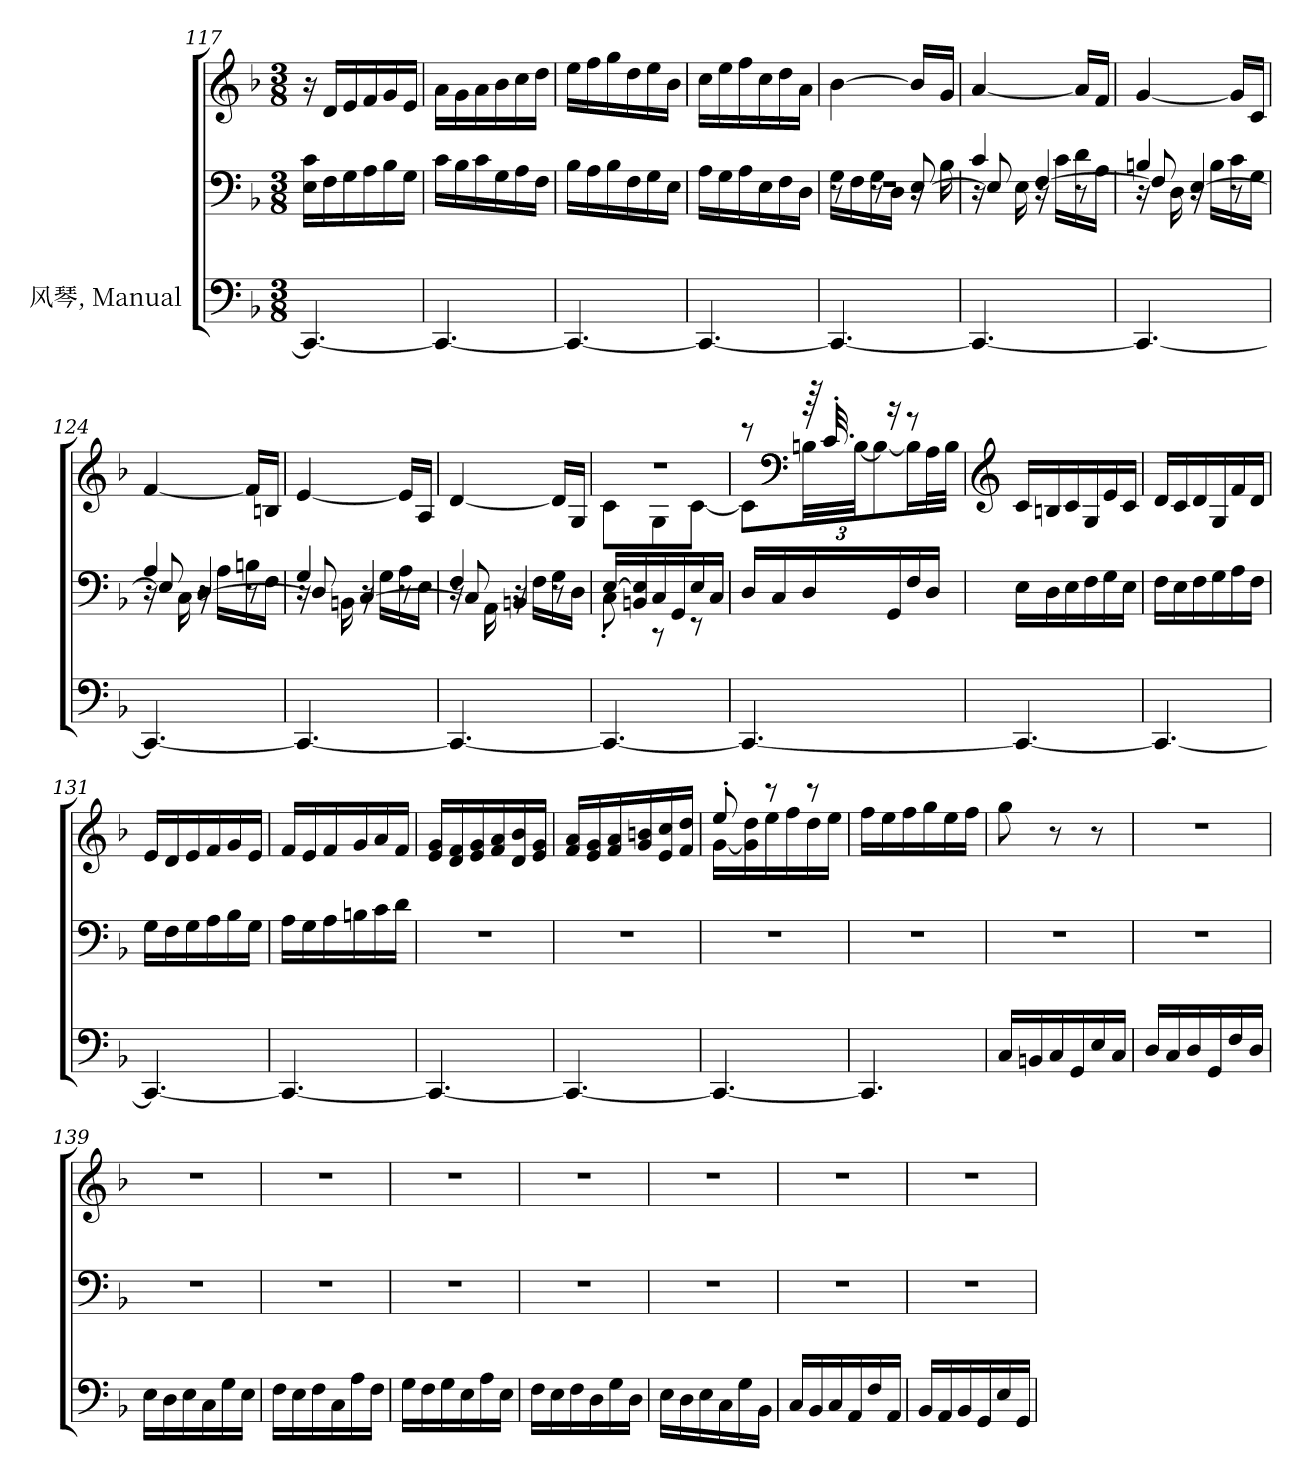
**kern	**kern	**kern
*part1	*part1	*part1
*staff3	*staff2	*staff1
*I"风琴, Manual	*	*
*clefF4	*clefF4	*clefG2
*k[b-]	*k[b-]	*k[b-]
*M3/8	*M3/8	*M3/8
=117	=117	=117
4.CC/_	16E\ 16c\LL	16r
.	16F\	16d/LL
.	16G\	16e/
.	16A\	16f/
.	16B-\	16g/
.	16G\JJ	16e/JJ
=118	=118	=118
4.CC/_	16c\LL	16a\LL
.	16B-\	16g\
.	16c\	16a\
.	16G\	16b-\
.	16A\	16cc\
.	16F\JJ	16dd\JJ
=119	=119	=119
4.CC/_	16B-\LL	16ee\LL
.	16A\	16ff\
.	16B-\	16gg\
.	16F\	16dd\
.	16G\	16ee\
.	16E\JJ	16b-\JJ
=120	=120	=120
4.CC/_	16A\LL	16cc\LL
.	16G\	16ee\
.	16A\	16ff\
.	16E\	16cc\
.	16F\	16dd\
.	16D\JJ	16a\JJ
=121	=121	=121
*	*^	*
*	*	*^	*
4.CC/_	4.r	16G\LL	8r	[4b-\
.	.	16F\	.	.
.	.	16G\	8r	.
.	.	16D\JJ	.	.
.	.	16r	[8E/	16b-/LL]
.	.	16B-\	.	16g/JJ
!!LO:LB:g=z
=122	=122	=122	=122	=122
4.CC/_	4c/	16r	8E/]	[4a/
.	.	16E\	.	.
.	.	16r	[4F/	.
.	.	16c\LL	.	.
.	8r	16d\	.	16a/LL]
.	.	16A\JJ	.	16f/JJ
=123	=123	=123	=123	=123
4.CC/_	4Bn/	16r	8F/]	[4g/
.	.	16D\	.	.
.	.	16r	[4E/	.
.	.	16B\LL	.	.
.	8r	16c\	.	16g/LL]
.	.	16G\JJ	.	16c/JJ
=124	=124	=124	=124	=124
4.CC/_	4A/	16r	8E/]	[4f/
.	.	16C\	.	.
.	.	16r	[4D/	.
.	.	16A\LL	.	.
.	8r	16Bn\	.	16f/LL]
.	.	16F\JJ	.	16Bn/JJ
=125	=125	=125	=125	=125
4.CC/_	4G/	16r	8D/]	[4e/
.	.	16BBn\	.	.
.	.	16r	[4C/	.
.	.	16G\LL	.	.
.	8r	16A\	.	16e/LL]
.	.	16E\JJ	.	16A/JJ
=126	=126	=126	=126	=126
4.CC/_	4F/	16r	8C/]	[4d/
.	.	16AA\	.	.
.	.	16r	4BBn/	.
.	.	16F\LL	.	.
.	8r	16G\	.	16d/LL]
.	.	16D\JJ	.	16G/JJ
*	*	*v	*v	*
!!LO:PB:g=z
=127	=127	=127	=127
*	*	*	*^
4.CC/_	[16E/LL	8C'\	4.r	8c\L
.	16BBn/ 16E/]	.	.	.
.	16C/	8r	.	8G\
.	16GG/	.	.	.
.	16E/	8r	.	[8c\J
.	16C/JJ	.	.	.
*	*v	*v	*	*
=128	=128	=128	=128
4.CC/_	16D/LL	8r	8c\L]
.	16C/	.	.
*	*	*clefF4	*
*	*	*	*Xbrackettup
.	16D/	64r	48Bn\LL
.	.	32.c'/	.
.	.	.	[48B\JJ
.	.	.	12B\_
.	16GG/	16r	.
.	16F/	8r	16B\L]
.	16D/JJ	.	32A\L
.	.	.	32B\JJJ
*	*	*v	*v
=129	=129	=129
*	*	*clefG2
4.CC/_	16E\LL	16c/LL
.	16D\	16Bn/
.	16E\	16c/
.	16F\	16G/
.	16G\	16e/
.	16E\JJ	16c/JJ
=130	=130	=130
4.CC/_	16F\LL	16d/LL
.	16E\	16c/
.	16F\	16d/
.	16G\	16G/
.	16A\	16f/
.	16F\JJ	16d/JJ
=131	=131	=131
4.CC/_	16G\LL	16e/LL
.	16F\	16d/
.	16G\	16e/
.	16A\	16f/
.	16B-\	16g/
.	16G\JJ	16e/JJ
!!LO:LB:g=z
=132	=132	=132
4.CC/_	16A\LL	16f/LL
.	16G\	16e/
.	16A\	16f/
.	16Bn\	16g/
.	16c\	16a/
.	16d\JJ	16f/JJ
=133	=133	=133
4.CC/_	4.r	16e/ 16g/LL
.	.	16d/ 16f/
.	.	16e/ 16g/
.	.	16f/ 16a/
.	.	16d/ 16b-/
.	.	16e/ 16g/JJ
=134	=134	=134
4.CC/_	4.r	16f/ 16a/LL
.	.	16e/ 16g/
.	.	16f/ 16a/
.	.	16g/ 16bn/
.	.	16e/ 16cc/
.	.	16f/ 16dd/JJ
=135	=135	=135
*	*	*^
4.CC/_	4.r	8ee'/	[16g\LL
.	.	.	16g\] 16dd\
.	.	8r	16ee\
.	.	.	16ff\
.	.	8r	16dd\
.	.	.	16ee\JJ
*	*	*v	*v
=136	=136	=136
4.CC/]	4.r	16ff\LL
.	.	16ee\
.	.	16ff\
.	.	16gg\
.	.	16ee\
.	.	16ff\JJ
=137	=137	=137
16C/LL	4.r	8gg\
16BBn/	.	.
16C/	.	8r
16GG/	.	.
16E/	.	8r
16C/JJ	.	.
!!LO:LB:g=z
=138	=138	=138
16D/LL	4.r	4.r
16C/	.	.
16D/	.	.
16GG/	.	.
16F/	.	.
16D/JJ	.	.
=139	=139	=139
16E\LL	4.r	4.r
16D\	.	.
16E\	.	.
16C\	.	.
16G\	.	.
16E\JJ	.	.
=140	=140	=140
16F\LL	4.r	4.r
16E\	.	.
16F\	.	.
16C\	.	.
16A\	.	.
16F\JJ	.	.
=141	=141	=141
16G\LL	4.r	4.r
16F\	.	.
16G\	.	.
16E\	.	.
16A\	.	.
16E\JJ	.	.
=142	=142	=142
16F\LL	4.r	4.r
16E\	.	.
16F\	.	.
16D\	.	.
16G\	.	.
16D\JJ	.	.
=143	=143	=143
16E\LL	4.r	4.r
16D\	.	.
16E\	.	.
16C\	.	.
16G\	.	.
16BB-\JJ	.	.
!!LO:LB:g=z
=144	=144	=144
16C/LL	4.r	4.r
16BB-/	.	.
16C/	.	.
16AA/	.	.
16F/	.	.
16AA/JJ	.	.
=145	=145	=145
16BB-/LL	4.r	4.r
16AA/	.	.
16BB-/	.	.
16GG/	.	.
16E/	.	.
16GG/JJ	.	.
=	=	=
*-	*-	*-
